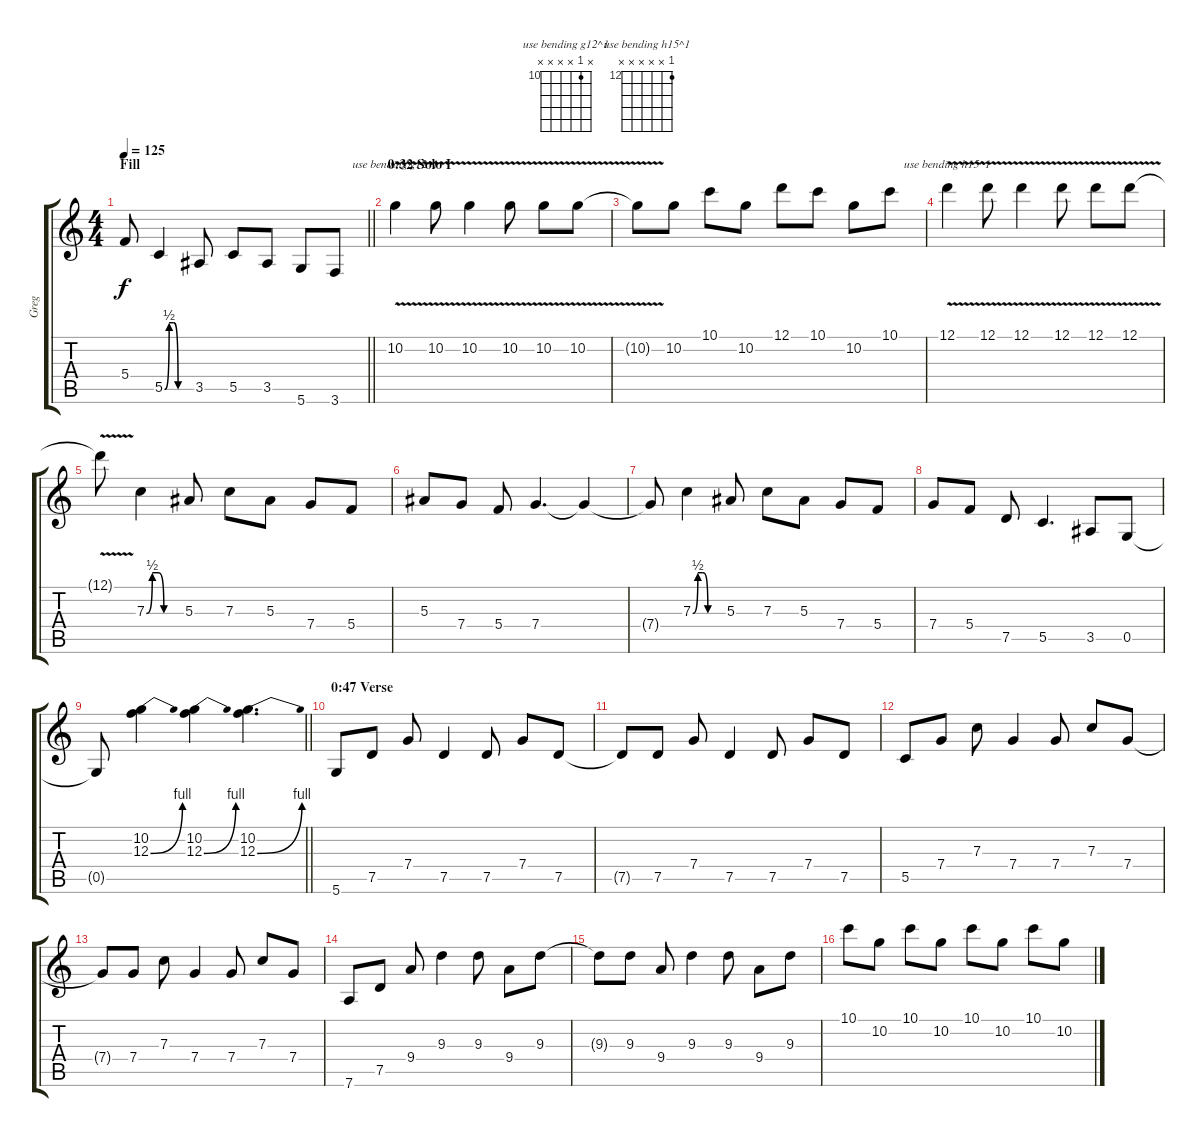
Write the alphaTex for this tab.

\track ("Greg" "Greg") {instrument acousticguitarsteel}
\staff {score tabs}
\tuning (D4 A3 F3 C3 G2 D2) {hide}
\chord ("use bending g12^1" x 10 x x x x) {firstfret 10}
\chord ("use bending h15^1" 12 x x x x x) {firstfret 12}
\ts (4 4)
\section ("" "Fill")
\tempo 125
\clef g2
\barLineRight lightlight
\ks c
5.4{t}.8{dy f} 5.5{be (custom 0 0 10 2 20 2 30 0 60 0)}.4 3.5.8 5.5.8 3.5.8 5.6.8 3.6.8 |
\section ("" "0:32 Solo I ")
10.2{v}.4{ch "use bending g12^1"} 10.2{v}.8 10.2{v}.4 10.2{v}.8 10.2{v}.8 10.2{v}.8 |
10.2{t}.8 10.2.8 10.1.8 10.2.8 12.1.8 10.1.8 10.2.8 10.1.8 |
12.1{v}.4{ch "use bending h15^1"} 12.1{v}.8 12.1{v}.4 12.1{v}.8 12.1{v}.8 12.1{v}.8 |
12.1{t}.8 7.3{be (custom 0 0 10 2 20 2 30 0 60 0)}.4 5.3.8 7.3.8 5.3.8 7.4.8 5.4.8 |
5.3.8 7.4.8 5.4.8 7.4.4{d} 7.4{t}.4 |
7.4{t}.8 7.3{be (custom 0 0 10 2 20 2 30 0 60 0)}.4 5.3.8 7.3.8 5.3.8 7.4.8 5.4.8 |
7.4.8 5.4.8 7.5.8 5.5.4{d} 3.5.8 0.5.8 |
\barLineRight lightlight
0.5{t}.8 (10.2 12.3{be (bend 0 0 60 4)}).4 (10.2 12.3{be (bend 0 0 60 4)}).4 (10.2 12.3{be (bend 0 0 60 4)}).4{d} |
\section ("" "0:47 Verse")
5.6.8{instrument acousticguitarsteel} 7.5.8 7.4.8 7.5.4 7.5.8 7.4.8 7.5.8 |
7.5{t}.8 7.5.8 7.4.8 7.5.4 7.5.8 7.4.8 7.5.8 |
5.5.8 7.4.8 7.3.8 7.4.4 7.4.8 7.3.8 7.4.8 |
7.4{t}.8 7.4.8 7.3.8 7.4.4 7.4.8 7.3.8 7.4.8 |
7.6.8{instrument acousticguitarsteel} 7.5.8 9.4.8 9.3.4 9.3.8 9.4.8 9.3.8 |
9.3{t}.8 9.3.8 9.4.8 9.3.4 9.3.8 9.4.8 9.3.8 |
10.1.8 10.2.8 10.1.8 10.2.8 10.1.8 10.2.8 10.1.8 10.2.8
